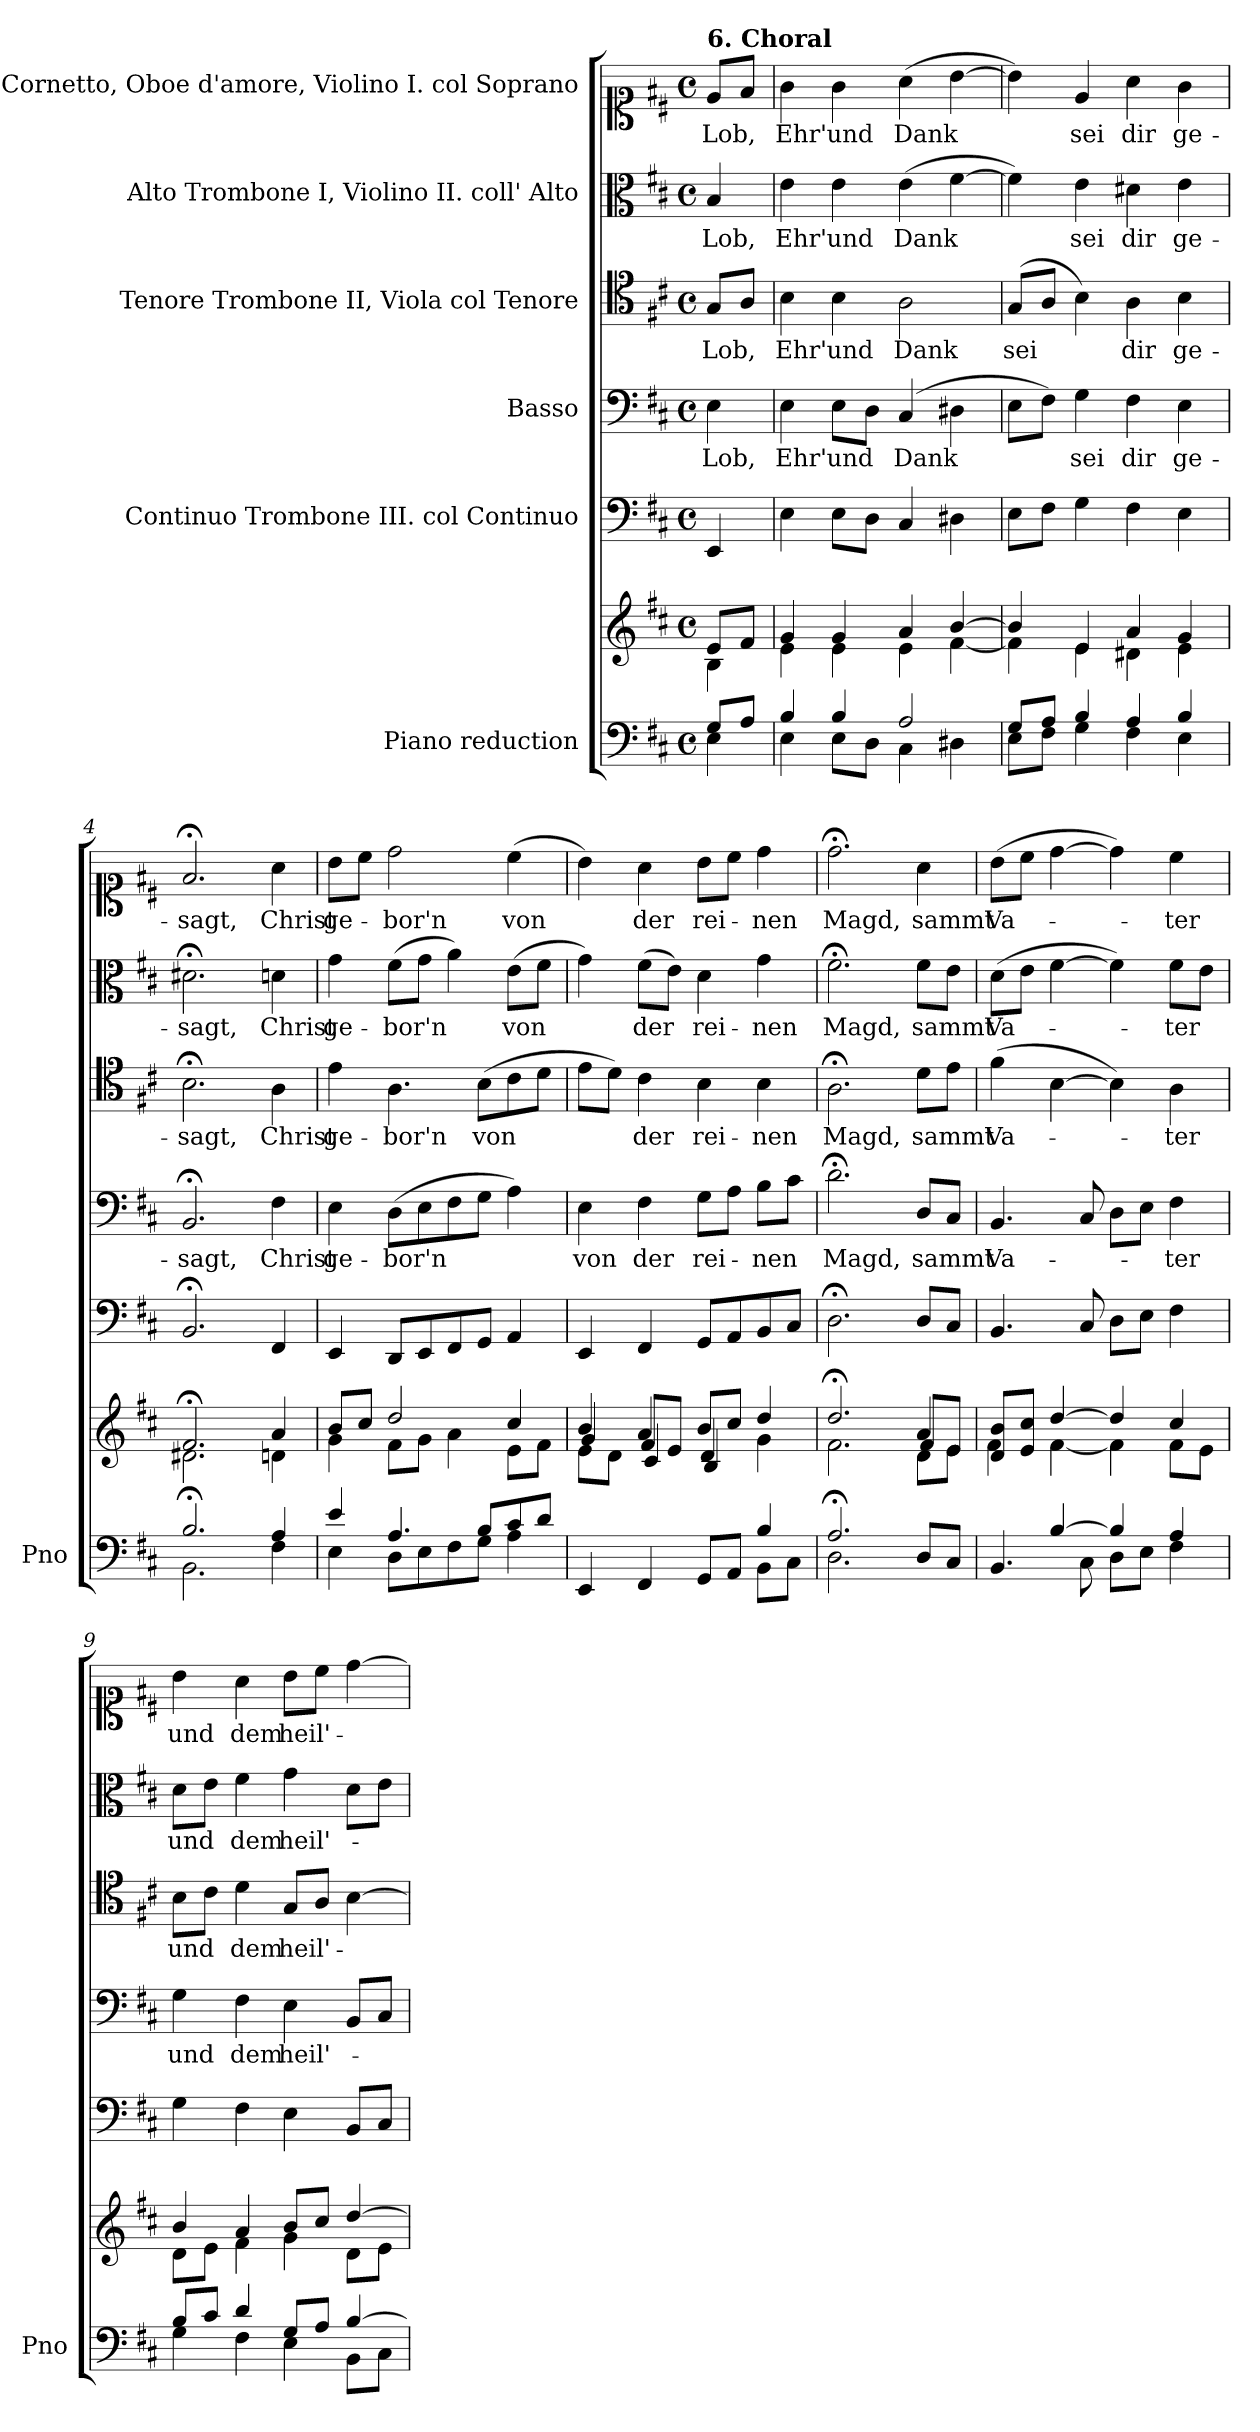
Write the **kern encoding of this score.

**kern	**kern	**kern	**kern	**text	**kern	**text	**kern	**text	**kern	**text
*part6	*part6	*part5	*part4	*part4	*part3	*part3	*part2	*part2	*part1	*part1
*staff7	*staff6	*staff5	*staff4	*staff4	*staff3	*staff3	*staff2	*staff2	*staff1	*staff1
*I"Piano reduction	*	*I"Continuo Trombone III. col Continuo	*I"Basso	*	*I"Tenore Trombone II, Viola col Tenore	*	*I"Alto Trombone I, Violino II.  coll' Alto	*	*I"Soprano Cornetto, Oboe d'amore, Violino I. col Soprano	*
*I'Pno	*	*	*	*	*	*	*	*	*	*
*stria5	*stria5	*	*	*	*	*	*	*	*	*
*clefF4	*clefG2	*clefF4	*clefF4	*	*clefC4	*	*clefC3	*	*clefC1	*
*k[f#c#]	*k[f#c#]	*k[f#c#]	*k[f#c#]	*	*k[f#c#]	*	*k[f#c#]	*	*k[f#c#]	*
*M4/4	*M4/4	*M4/4	*M4/4	*	*M4/4	*	*M4/4	*	*M4/4	*
*met(c)	*met(c)	*met(c)	*met(c)	*	*met(c)	*	*met(c)	*	*met(c)	*
=1	=1	=1	=1	=1	=1	=1	=1	=1	=1	=1
*^	*^	*	*	*	*	*	*	*	*	*
!	!	!	!	!	!	!	!	!	!	!	!LO:TX:a:B:t=6. Choral	!
!	!	!	!	!	!	!LO:LY:b	!	!LO:LY:b	!	!LO:LY:b	!	!LO:LY:b
8G/L	4E\	8e/L	4B\	4EE/	4E\	Lob,	8G/L	Lob,	4B/	Lob,	8e/L	Lob,
8A/J	.	8f#/J	.	.	.	.	8A/J	.	.	.	8f#/J	.
=2	=2	=2	=2	=2	=2	=2	=2	=2	=2	=2	=2	=2
!	!	!	!	!	!	!LO:LY:b	!	!LO:LY:b	!	!LO:LY:b	!	!LO:LY:b
4B/	4E\	4g/	4e\	4E\	4E\	Ehr'	4B\	Ehr'	4e\	Ehr'	4g\	Ehr'
!	!	!	!	!	!	!LO:LY:b	!	!LO:LY:b	!	!LO:LY:b	!	!LO:LY:b
4B/	8E\L	4g/	4e\	8E\L	8E\L	und	4B\	und	4e\	und	4g\	und
.	8D\J	.	.	8D\J	8D\J	.	.	.	.	.	.	.
!	!	!	!	!	!	!LO:LY:b	!	!LO:LY:b	!	!LO:LY:b	!	!LO:LY:b
2A/	4C#\	4a/	4e\	4C#/	(4C#/	Dank	2A\	Dank	(4e\	Dank	(4a\	Dank
.	4D#X\	[4b/	[4f#\	4D#X\	4D#X\	.	.	.	[4f#\	.	[4b\	.
=3	=3	=3	=3	=3	=3	=3	=3	=3	=3	=3	=3	=3
!	!	!	!	!	!	!	!	!LO:LY:b	!	!	!	!
8G/L	8E\L	4b/]	4f#\]	8E\L	8E\L	.	(8G/L	sei	4f#\])	.	4b\])	.
8A/J	8F#\J	.	.	8F#\J	8F#\J)	.	8A/J	.	.	.	.	.
!	!	!	!	!	!	!LO:LY:b	!	!	!	!LO:LY:b	!	!LO:LY:b
4B/	4G\	4e/	4e\	4G\	4G\	sei	4B\)	.	4e\	sei	4e/	sei
!	!	!	!	!	!	!LO:LY:b	!	!LO:LY:b	!	!LO:LY:b	!	!LO:LY:b
4A/	4F#\	4a/	4d#X\	4F#\	4F#\	dir	4A\	dir	4d#X\	dir	4a\	dir
!	!	!	!	!	!	!LO:LY:b	!	!LO:LY:b	!	!LO:LY:b	!	!LO:LY:b
4B/	4E\	4g/	4e\	4E\	4E\	ge-	4B\	ge-	4e\	ge-	4g\	ge-
=4	=4	=4	=4	=4	=4	=4	=4	=4	=4	=4	=4	=4
!	!	!	!	!	!	!LO:LY:b	!	!LO:LY:b	!	!LO:LY:b	!	!LO:LY:b
2.B;/	2.BB\	2.f#;</	2.d#X\	2.BB;</	2.BB;</	-sagt,	2.B;<\	-sagt,	2.d#X;<\	-sagt,	2.f#;</	-sagt,
!	!	!	!	!	!	!LO:LY:b	!	!LO:LY:b	!	!LO:LY:b	!	!LO:LY:b
4A/	4F#\	4a/	4dn\	4FF#/	4F#\	Christ	4A\	Christ	4dn\	Christ	4a\	Christ
=5	=5	=5	=5	=5	=5	=5	=5	=5	=5	=5	=5	=5
!	!	!	!	!	!	!LO:LY:b	!	!LO:LY:b	!	!LO:LY:b	!	!LO:LY:b
4e/	4E\	8b/L	4g\	4EE/	4E\	ge-	4e\	ge-	4g\	ge-	8b\L	ge-
.	.	8cc#/J	.	.	.	.	.	.	.	.	8cc#\J	.
!	!	!	!	!	!	!LO:LY:b	!	!LO:LY:b	!	!LO:LY:b	!	!LO:LY:b
4.A/	8D\L	2dd/	8f#\L	8DD/L	(8D\L	-bor'n	4.A\	-bor'n	(8f#\L	-bor'n	2dd\	-bor'n
.	8E\	.	8g\J	8EE/	8E\	.	.	.	8g\J	.	.	.
.	8F#\	.	4a\	8FF#/	8F#\	.	.	.	4a\)	.	.	.
!	!	!	!	!	!	!	!	!LO:LY:b	!	!	!	!
8B/L	8G\J	.	.	8GG/J	8G\J	.	(8B\L	von	.	.	.	.
!	!	!	!	!	!	!	!	!	!	!LO:LY:b	!	!LO:LY:b
8c#/	4A\	4cc#/	8e\L	4AA/	4A\)	.	8c#\	.	(8e\L	von	(4cc#\	von
8d/J	.	.	8f#\J	.	.	.	8d\J	.	8f#\J	.	.	.
=6	=6	=6	=6	=6	=6	=6	=6	=6	=6	=6	=6	=6
*	*	*	*^	*	*	*	*	*	*	*	*	*
!	!	!	!	!	!	!	!LO:LY:b	!	!	!	!	!	!
2.ryy	4EE/	4b/	4g/	8e\L	4EE/	4E\	von	8e\L	.	4g\)	.	4b\)	.
.	.	.	.	8d\J	.	.	.	8d\J)	.	.	.	.	.
!	!	!	!	!	!	!	!LO:LY:b	!	!LO:LY:b	!	!LO:LY:b	!	!LO:LY:b
.	4FF#/	4a/	8f#/L	4c#/	4FF#/	4F#\	der	4c#\	der	(8f#\L	der	4a\	der
.	.	.	8e/J	.	.	.	.	.	.	8e\J)	.	.	.
!	!	!	!	!	!	!	!LO:LY:b	!	!LO:LY:b	!	!LO:LY:b	!	!LO:LY:b
.	8GG/L	8b/L	4d/	4B/	8GG/L	8G\L	rei-	4B\	rei-	4d\	rei-	8b\L	rei-
.	8AA/J	8cc#/J	.	.	8AA/	8A\J	.	.	.	.	.	8cc#\J	.
!	!	!	!	!	!	!	!LO:LY:b	!	!LO:LY:b	!	!LO:LY:b	!	!LO:LY:b
4B/	8BB\L	4dd/	4g\	4ryy	8BB/	8B\L	-nen	4B\	-nen	4g\	-nen	4dd\	-nen
.	8C#\J	.	.	.	8C#/J	8c#\J	.	.	.	.	.	.	.
!!LO:LB:g=z
=7	=7	=7	=7	=7	=7	=7	=7	=7	=7	=7	=7	=7	=7
!	!	!	!	!	!	!	!LO:LY:b	!	!LO:LY:b	!	!LO:LY:b	!	!LO:LY:b
2.A;/	2.D\	2.dd;</	2.f#\	2.ryy	2.D;<\	2.d;<\	Magd,	2.A;<\	Magd,	2.f#;<\	Magd,	2.dd;<\	Magd,
!	!	!	!	!	!	!	!LO:LY:b	!	!LO:LY:b	!	!LO:LY:b	!	!LO:LY:b
4ryy	8D/L	4a/	8f#/L	8d\L	8D/L	8D/L	sammt	8d\L	sammt	8f#\L	sammt	4a\	sammt
.	8C#/J	.	8e/J	8e\J	8C#/J	8C#/J	.	8e\J	.	8e\J	.	.	.
=8	=8	=8	=8	=8	=8	=8	=8	=8	=8	=8	=8	=8	=8
!	!	!	!	!	!	!	!LO:LY:b	!	!LO:LY:b	!	!LO:LY:b	!	!LO:LY:b
*	*	*	*v	*v	*	*	*	*	*	*	*	*	*
4ryy	4.BB/	8d/ 8b/L	4f#\	4.BB/	4.BB/	Va-	(4f#\	Va-	(8d\L	Va-	(8b\L	Va-
.	.	8e/ 8cc#/J	.	.	.	.	.	.	8e\J	.	8cc#\J	.
[4B/	.	[4dd/	[4f#\	.	.	.	[4B\	.	[4f#\	.	[4dd\	.
.	8C#\	.	.	8C#/	8C#/	.	.	.	.	.	.	.
4B/]	8D\L	4dd/]	4f#\]	8D\L	8D\L	.	4B\])	.	4f#\])	.	4dd\])	.
.	8E\J	.	.	8E\J	8E\J	.	.	.	.	.	.	.
!	!	!	!	!	!	!LO:LY:b	!	!LO:LY:b	!	!LO:LY:b	!	!LO:LY:b
4A/	4F#\	4cc#/	8f#\L	4F#\	4F#\	-ter	4A\	-ter	8f#\L	-ter	4cc#\	-ter
.	.	.	8e\J	.	.	.	.	.	8e\J	.	.	.
=9	=9	=9	=9	=9	=9	=9	=9	=9	=9	=9	=9	=9
!	!	!	!	!	!	!LO:LY:b	!	!LO:LY:b	!	!LO:LY:b	!	!LO:LY:b
8B/L	4G\	4b/	8d\L	4G\	4G\	und	8B\L	und	8d\L	und	4b\	und
8c#/J	.	.	8e\J	.	.	.	8c#\J	.	8e\J	.	.	.
!	!	!	!	!	!	!LO:LY:b	!	!LO:LY:b	!	!LO:LY:b	!	!LO:LY:b
4d/	4F#\	4a/	4f#\	4F#\	4F#\	dem	4d\	dem	4f#\	dem	4a\	dem
!	!	!	!	!	!	!LO:LY:b	!	!LO:LY:b	!	!LO:LY:b	!	!LO:LY:b
8G/L	4E\	8b/L	4g\	4E\	4E\	heil'-	8G/L	heil'-	4g\	heil'-	8b\L	heil'-
8A/J	.	8cc#/J	.	.	.	.	8A/J	.	.	.	8cc#\J	.
[4B/	8BB\L	[4dd/	8d\L	8BB/L	8BB/L	.	[4B\	.	8d\L	.	[4dd\	.
.	8C#\J	.	8e\J	8C#/J	8C#/J	.	.	.	8e\J	.	.	.
*v	*v	*	*	*	*	*	*	*	*	*	*	*
*	*v	*v	*	*	*	*	*	*	*	*	*
=	=	=	=	=	=	=	=	=	=	=
*-	*-	*-	*-	*-	*-	*-	*-	*-	*-	*-
